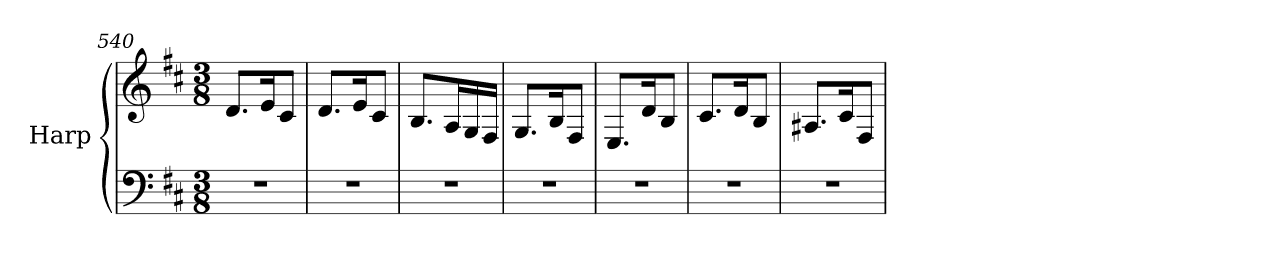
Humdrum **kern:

**kern	**kern
*part1	*part1
*staff2	*staff1
*I"Harp	*
*I'Hp	*
*clefF4	*clefG2
*k[f#c#]	*k[f#c#]
*M3/8	*M3/8
=540	=540
4.r	8.d/L
.	16e/K
.	8c#/J
=541	=541
4.r	8.d/L
.	16e/K
.	8c#/J
=542	=542
4.r	8.B/L
.	16A/L
.	16G/
.	16F#/JJ
=543	=543
4.r	8.G/L
.	16B/K
.	8F#/J
=544	=544
4.r	8.E/L
.	16d/K
.	8B/J
=545	=545
4.r	8.c#/L
.	16d/K
.	8B/J
=546	=546
4.r	8.A#X/L
.	16c#/K
.	8F#/J
=	=
*-	*-
